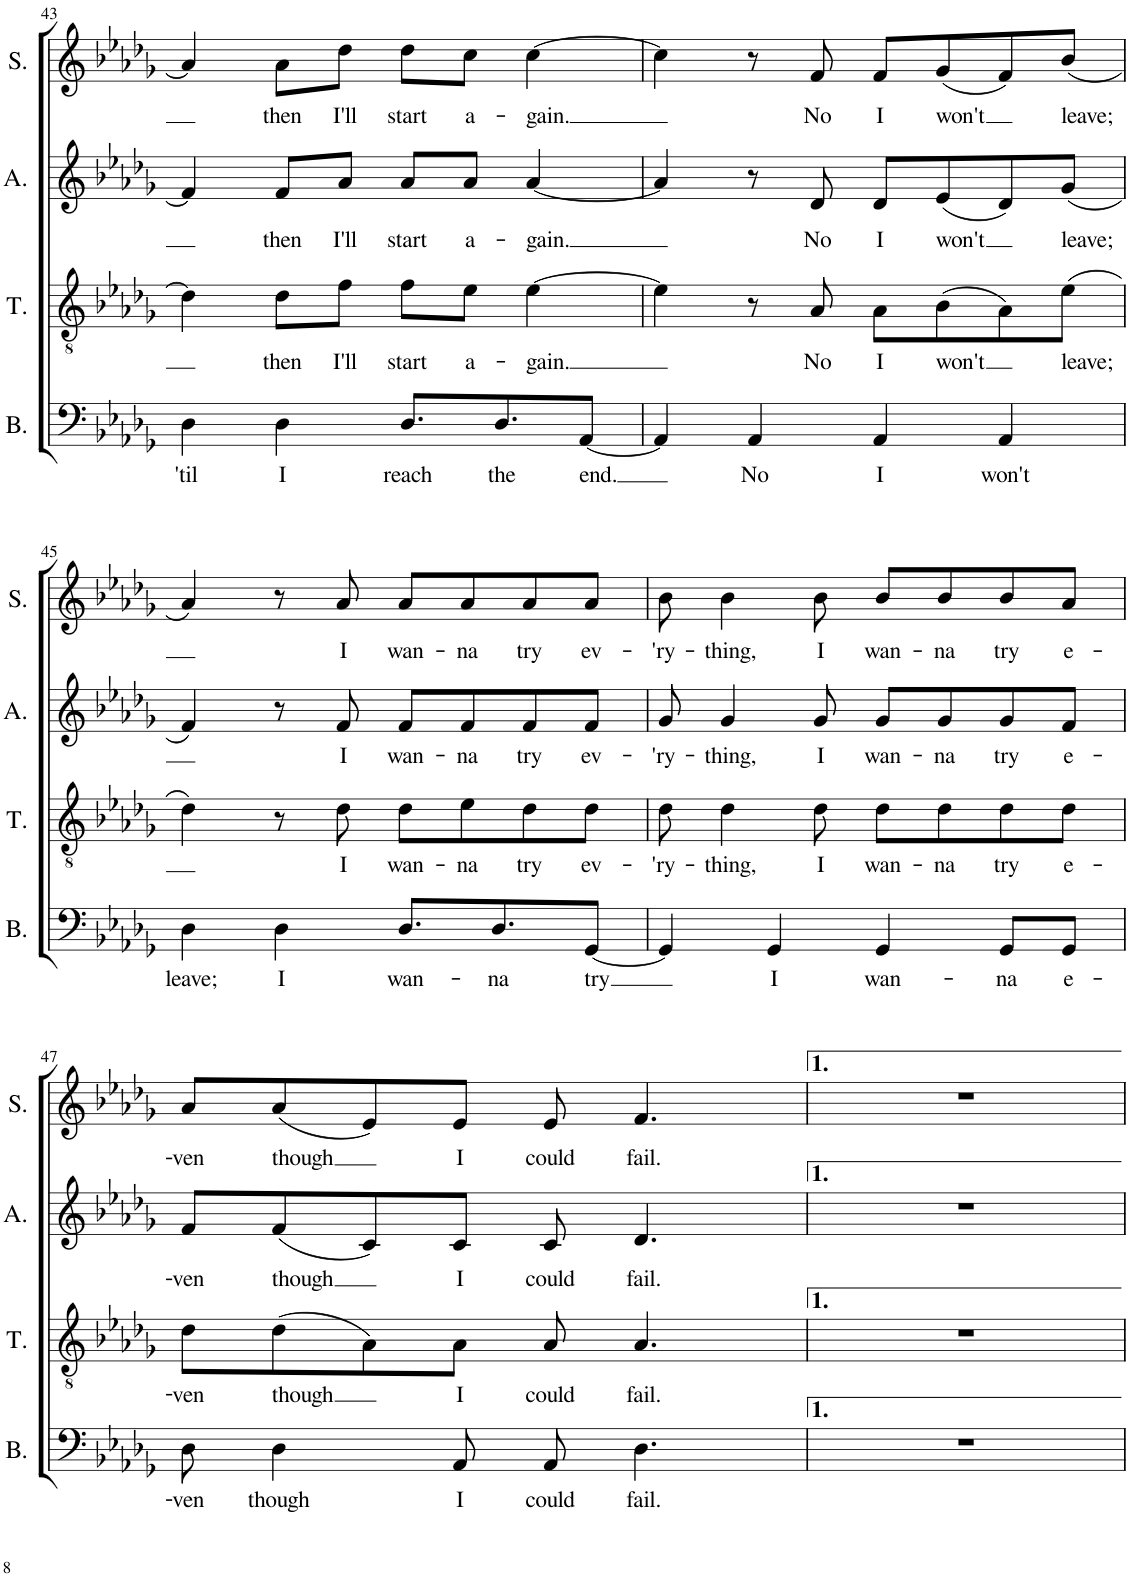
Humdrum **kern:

**kern	**text	**kern	**text	**kern	**text	**kern	**text
*part4	*part4	*part3	*part3	*part2	*part2	*part1	*part1
*staff4	*staff4	*staff3	*staff3	*staff2	*staff2	*staff1	*staff1
*I"Bass	*	*I"Tenor	*	*I"Alto	*	*I"Soprano	*
*I'B.	*	*I'T.	*	*I'A.	*	*I'S.	*
!!LO:PB:g=z
*clefF4	*	*clefGv2	*	*clefG2	*	*clefG2	*
*k[b-e-a-d-g-]	*	*k[b-e-a-d-g-]	*	*k[b-e-a-d-g-]	*	*k[b-e-a-d-g-]	*
*M4/4	*	*M4/4	*	*M4/4	*	*M4/4	*
=43	=43	=43	=43	=43	=43	=43	=43
!	!LO:LY:b	!	!	!	!	!	!
4D-\	'til	4d-\]	.	4f/]	.	4a-/]	.
!	!LO:LY:b	!	!LO:LY:b	!	!LO:LY:b	!	!LO:LY:b
4D-\	I	8d-\L	then	8f/L	then	8a-\L	then
!	!	!	!LO:LY:b	!	!LO:LY:b	!	!LO:LY:b
.	.	8f\J	I'll	8a-/J	I'll	8dd-\J	I'll
!	!LO:LY:b	!	!LO:LY:b	!	!LO:LY:b	!	!LO:LY:b
8.D-/L	reach	8f\L	start	8a-/L	start	8dd-\L	start
!	!	!	!LO:LY:b	!	!LO:LY:b	!	!LO:LY:b
.	.	8e-\J	a-	8a-/J	a-	8cc\J	a-
!	!LO:LY:b	!	!	!	!	!	!
8.D-/	the	.	.	.	.	.	.
!	!	!	!LO:LY:b	!	!LO:LY:b	!	!LO:LY:b
.	.	[4e-\	-gain.	[4a-/	-gain.	[4cc\	-gain.
!	!LO:LY:b	!	!	!	!	!	!
[8AA-/J	end.	.	.	.	.	.	.
=44	=44	=44	=44	=44	=44	=44	=44
4AA-/]	.	4e-\]	.	4a-/]	.	4cc\]	.
!	!LO:LY:b	!	!	!	!	!	!
4AA-/	No	8r	.	8r	.	8r	.
!	!	!	!LO:LY:b	!	!LO:LY:b	!	!LO:LY:b
.	.	8A-/	No	8d-/	No	8f/	No
!	!LO:LY:b	!	!LO:LY:b	!	!LO:LY:b	!	!LO:LY:b
4AA-/	I	8A-\L	I	8d-/L	I	8f/L	I
!	!	!	!LO:LY:b	!	!LO:LY:b	!	!LO:LY:b
.	.	(8B-\	won't	(8e-/	won't	(8g-/	won't
!	!LO:LY:b	!	!	!	!	!	!
4AA-/	won't	8A-\)	.	8d-/)	.	8f/)	.
!	!	!	!LO:LY:b	!	!LO:LY:b	!	!LO:LY:b
.	.	(8e-\J	leave;	(8g-/J	leave;	(8b-/J	leave;
!!LO:LB:g=z
=45	=45	=45	=45	=45	=45	=45	=45
!	!LO:LY:b	!	!	!	!	!	!
4D-\	leave;	4d-\)	.	4f/)	.	4a-/)	.
!	!LO:LY:b	!	!	!	!	!	!
4D-\	I	8r	.	8r	.	8r	.
!	!	!	!LO:LY:b	!	!LO:LY:b	!	!LO:LY:b
.	.	8d-\	I	8f/	I	8a-/	I
!	!LO:LY:b	!	!LO:LY:b	!	!LO:LY:b	!	!LO:LY:b
8.D-/L	wan-	8d-\L	wan-	8f/L	wan-	8a-/L	wan-
!	!	!	!LO:LY:b	!	!LO:LY:b	!	!LO:LY:b
.	.	8e-\	-na	8f/	-na	8a-/	-na
!	!LO:LY:b	!	!	!	!	!	!
8.D-/	-na	.	.	.	.	.	.
!	!	!	!LO:LY:b	!	!LO:LY:b	!	!LO:LY:b
.	.	8d-\	try	8f/	try	8a-/	try
!	!LO:LY:b	!	!LO:LY:b	!	!LO:LY:b	!	!LO:LY:b
[8GG-/J	try	8d-\J	ev-	8f/J	ev-	8a-/J	ev-
=46	=46	=46	=46	=46	=46	=46	=46
!	!	!	!LO:LY:b	!	!LO:LY:b	!	!LO:LY:b
4GG-/]	.	8d-\	-'ry-	8g-/	-'ry-	8b-\	-'ry-
!	!	!	!LO:LY:b	!	!LO:LY:b	!	!LO:LY:b
.	.	4d-\	-thing,	4g-/	-thing,	4b-\	-thing,
!	!LO:LY:b	!	!	!	!	!	!
4GG-/	I	.	.	.	.	.	.
!	!	!	!LO:LY:b	!	!LO:LY:b	!	!LO:LY:b
.	.	8d-\	I	8g-/	I	8b-\	I
!	!LO:LY:b	!	!LO:LY:b	!	!LO:LY:b	!	!LO:LY:b
4GG-/	wan-	8d-\L	wan-	8g-/L	wan-	8b-/L	wan-
!	!	!	!LO:LY:b	!	!LO:LY:b	!	!LO:LY:b
.	.	8d-\	-na	8g-/	-na	8b-/	-na
!	!LO:LY:b	!	!LO:LY:b	!	!LO:LY:b	!	!LO:LY:b
8GG-/L	-na	8d-\	try	8g-/	try	8b-/	try
!	!LO:LY:b	!	!LO:LY:b	!	!LO:LY:b	!	!LO:LY:b
8GG-/J	e-	8d-\J	e-	8f/J	e-	8a-/J	e-
!!LO:LB:g=z
=47	=47	=47	=47	=47	=47	=47	=47
!	!LO:LY:b	!	!LO:LY:b	!	!LO:LY:b	!	!LO:LY:b
8D-\	-ven	8d-\L	-ven	8f/L	-ven	8a-/L	-ven
!	!LO:LY:b	!	!LO:LY:b	!	!LO:LY:b	!	!LO:LY:b
4D-\	though	(8d-\	though	(8f/	though	(8a-/	though
.	.	8A-\)	.	8c/)	.	8e-/)	.
!	!LO:LY:b	!	!LO:LY:b	!	!LO:LY:b	!	!LO:LY:b
8AA-/	I	8A-\J	I	8c/J	I	8e-/J	I
!	!LO:LY:b	!	!LO:LY:b	!	!LO:LY:b	!	!LO:LY:b
8AA-/	could	8A-/	could	8c/	could	8e-/	could
!	!LO:LY:b	!	!LO:LY:b	!	!LO:LY:b	!	!LO:LY:b
4.D-\	fail.	4.A-/	fail.	4.d-/	fail.	4.f/	fail.
=48	=48	=48	=48	=48	=48	=48	=48
1r	.	1r	.	1r	.	1r	.
=	=	=	=	=	=	=	=
*-	*-	*-	*-	*-	*-	*-	*-
